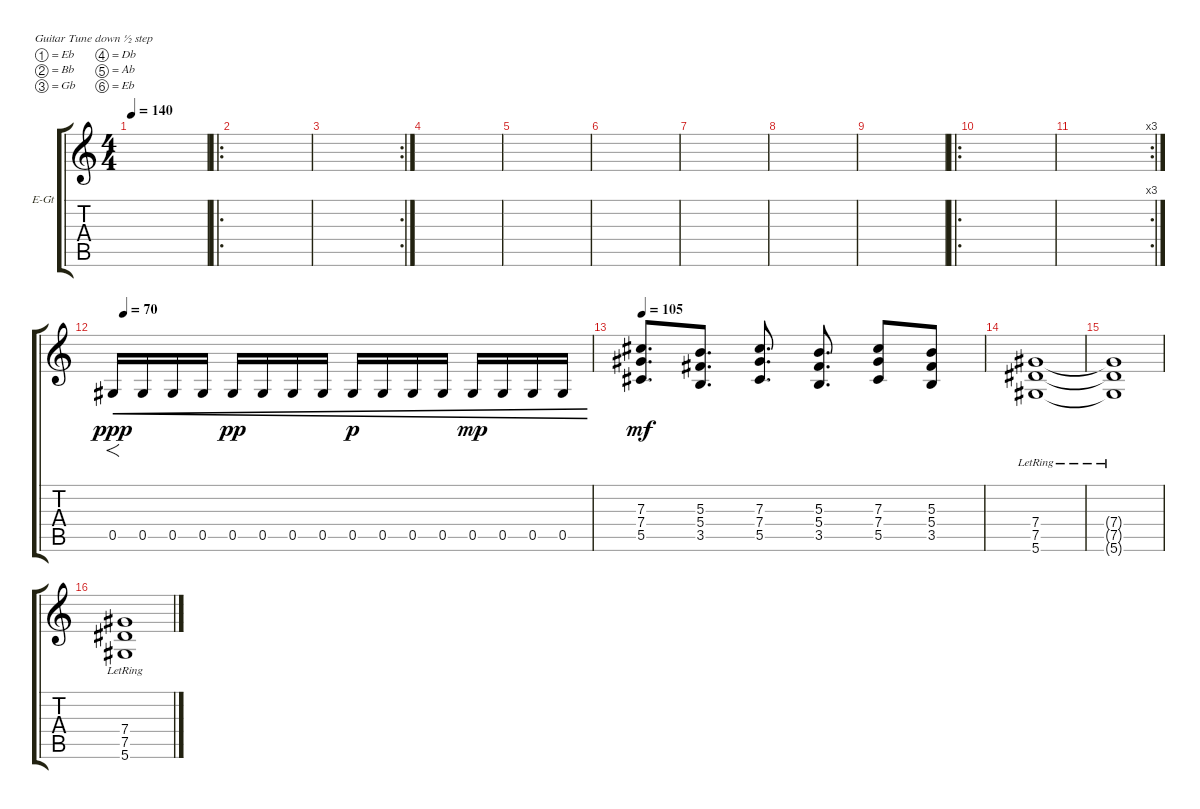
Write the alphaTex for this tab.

\defaultSystemsLayout 4
\bracketExtendMode groupsimilarinstruments
\firstSystemTrackNameOrientation horizontal
\otherSystemsTrackNameOrientation horizontal
\track ("E-Gt Distortion" "E-Gt") {instrument distortionguitar}
\staff {score tabs}
\tuning (Eb4 Bb3 Gb3 Db3 Ab2 Eb2)
\ts (4 4)
\tempo 140
\clef g2
\ks c
|
\ro
|
\rc 2
|
|
|
|
|
|
|
\ro
|
\rc 3
|
\tempo (70 0.025)
0.5.16{f cre dy ppp} 0.5.16{cre} 0.5.16{cre} 0.5.16{cre} 0.5.16{cre dy pp} 0.5.16{cre} 0.5.16{cre} 0.5.16{cre} 0.5.16{cre dy p} 0.5.16{cre} 0.5.16{cre} 0.5.16{cre} 0.5.16{cre dy mp} 0.5.16{cre} 0.5.16{cre} 0.5.16{cre} |
\tempo (105 0.00625)
(5.5 7.4 7.3).8{d dy mf} (3.5 5.4 5.3).8{d} (5.5 7.4 7.3).8{d} (3.5 5.4 5.3).8{d} (5.5 7.4 7.3).8 (3.5 5.4 5.3).8 |
(7.5{lr} 7.4{lr} 5.6{lr}).1 |
(7.5{lr t} 7.4{lr t} 5.6{lr t}).1 |
(7.5{lr} 7.4{lr} 5.6{lr}).1
